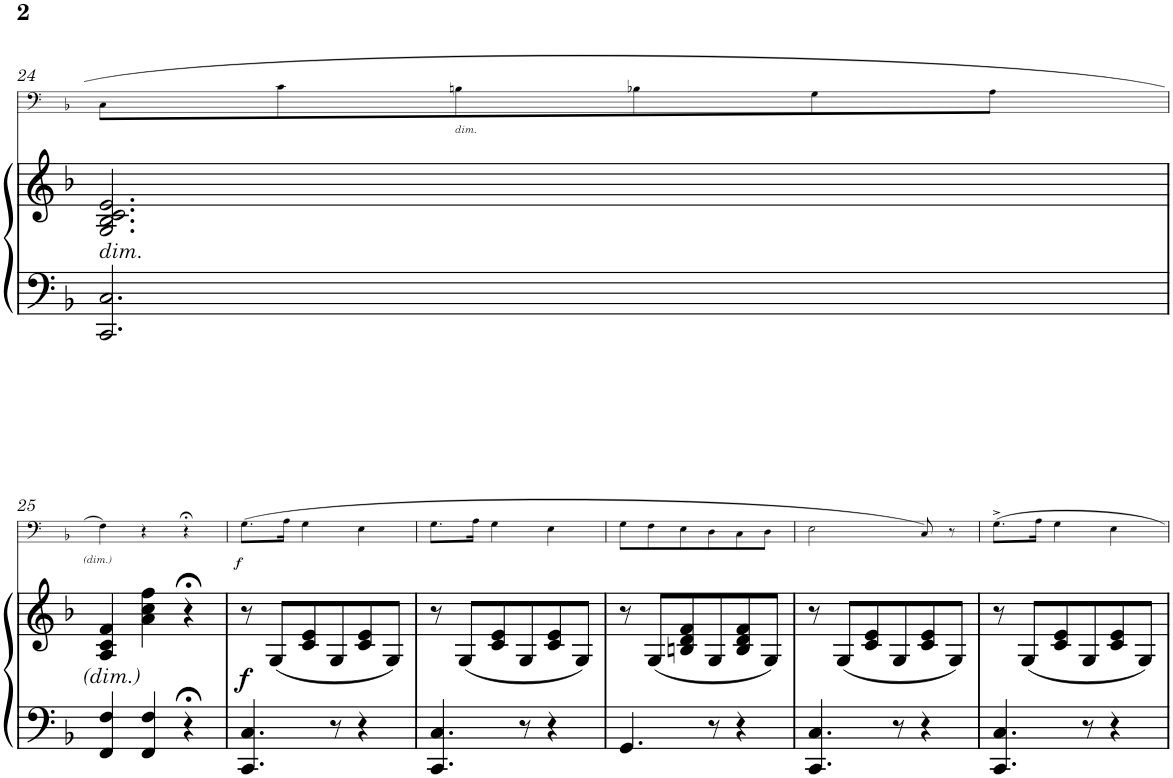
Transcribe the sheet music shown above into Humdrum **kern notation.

**kern	**kern	**dynam	**kern	**dynam
*part2	*part2	*part2	*part1	*part1
*staff3	*staff2	*staff2/3	*staff1	*staff1
*I"Piano	*	*	*I"Trombone	*
*I'Pno	*	*	*I'Trb	*
!!LO:PB:g=z
*clefF4	*clefG2	*	*clefF4	*
*k[b-]	*k[b-]	*	*k[b-]	*
*M3/4	*M3/4	*	*M3/4	*
=24	=24	=24	=24	=24
!	!LO:TX:b:i:t=dim.	!	!	!
2.CC/ 2.C/	2.G/ 2.B-/ 2.c/ 2.e/	.	8C\L	.
.	.	.	8c\	.
!	!	!	!LO:TX:b:i:t=dim.	!
.	.	.	8Bn\	.
.	.	.	8B-X\	.
.	.	.	8G\	.
.	.	.	8A\J	.
!!LO:LB:g=z
=25	=25	=25	=25	=25
4FF/ 4F/	4A/ 4c/ 4f/	.	4F\	.
4FF/ 4F/	4a\ 4cc\ 4ff\	.	4r	.
4r;<	4r;<	.	4r;<	.
=26	=26	=26	=26	=26
!	!	!LO:DY:b	!	!LO:DY:b
4.CC/ 4.C/	8r	f	(8.G\L	f
.	(8G/L	.	.	.
.	.	.	16A\Jk	.
.	8c/ 8e/	.	4G\	.
8r	8G/	.	.	.
4r	8c/ 8e/	.	4E\	.
.	8G/J)	.	.	.
=27	=27	=27	=27	=27
4.CC/ 4.C/	8r	.	8.G\L	.
.	(8G/L	.	.	.
.	.	.	16A\Jk	.
.	8c/ 8e/	.	4G\	.
8r	8G/	.	.	.
4r	8c/ 8e/	.	4E\	.
.	8G/J)	.	.	.
=28	=28	=28	=28	=28
4.GG/	8r	.	8G\L	.
.	(8G/L	.	8F\	.
.	8Bn/ 8d/ 8f/	.	8E\	.
8r	8G/	.	8D\	.
4r	8B/ 8d/ 8f/	.	8C\	.
.	8G/J)	.	8D\J	.
=29	=29	=29	=29	=29
4.CC/ 4.C/	8r	.	2E\	.
.	(8G/L	.	.	.
.	8c/ 8e/	.	.	.
8r	8G/	.	.	.
4r	8c/ 8e/	.	8C/)	.
.	8G/J)	.	8r	.
=30	=30	=30	=30	=30
4.CC/ 4.C/	8r	.	8.G^\L	.
.	(8G/L	.	.	.
.	.	.	16A\Jk	.
.	8c/ 8e/	.	4G\	.
8r	8G/	.	.	.
4r	8c/ 8e/	.	4E\	.
.	8G/J)	.	.	.
=	=	=	=	=
*-	*-	*-	*-	*-
